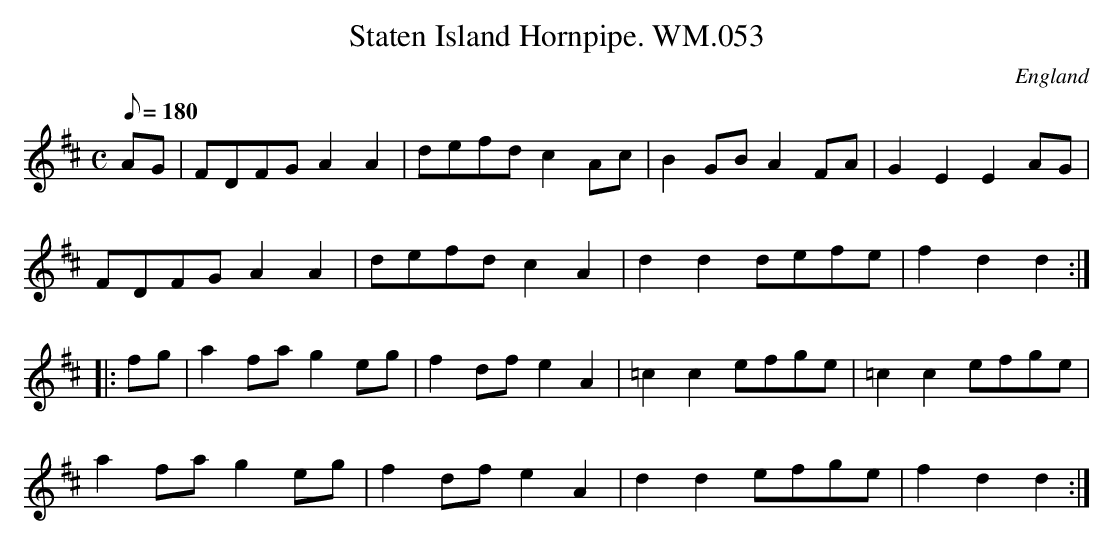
X:1
T:Staten Island Hornpipe. WM.053
M:C
L:1/8
Q:180
O:England
K:D
AG|FDFG A2A2|defdc2Ac|B2GBA2FA|G2E2E2AG|!
FDFGA2A2|defdc2A2|d2d2defe|f2d2d2:|!
|:fg|a2fag2eg|f2dfe2A2|=c2c2efge|=c2c2efge|!
a2fag2eg|f2dfe2A2|d2d2efge|f2d2d2:|]
